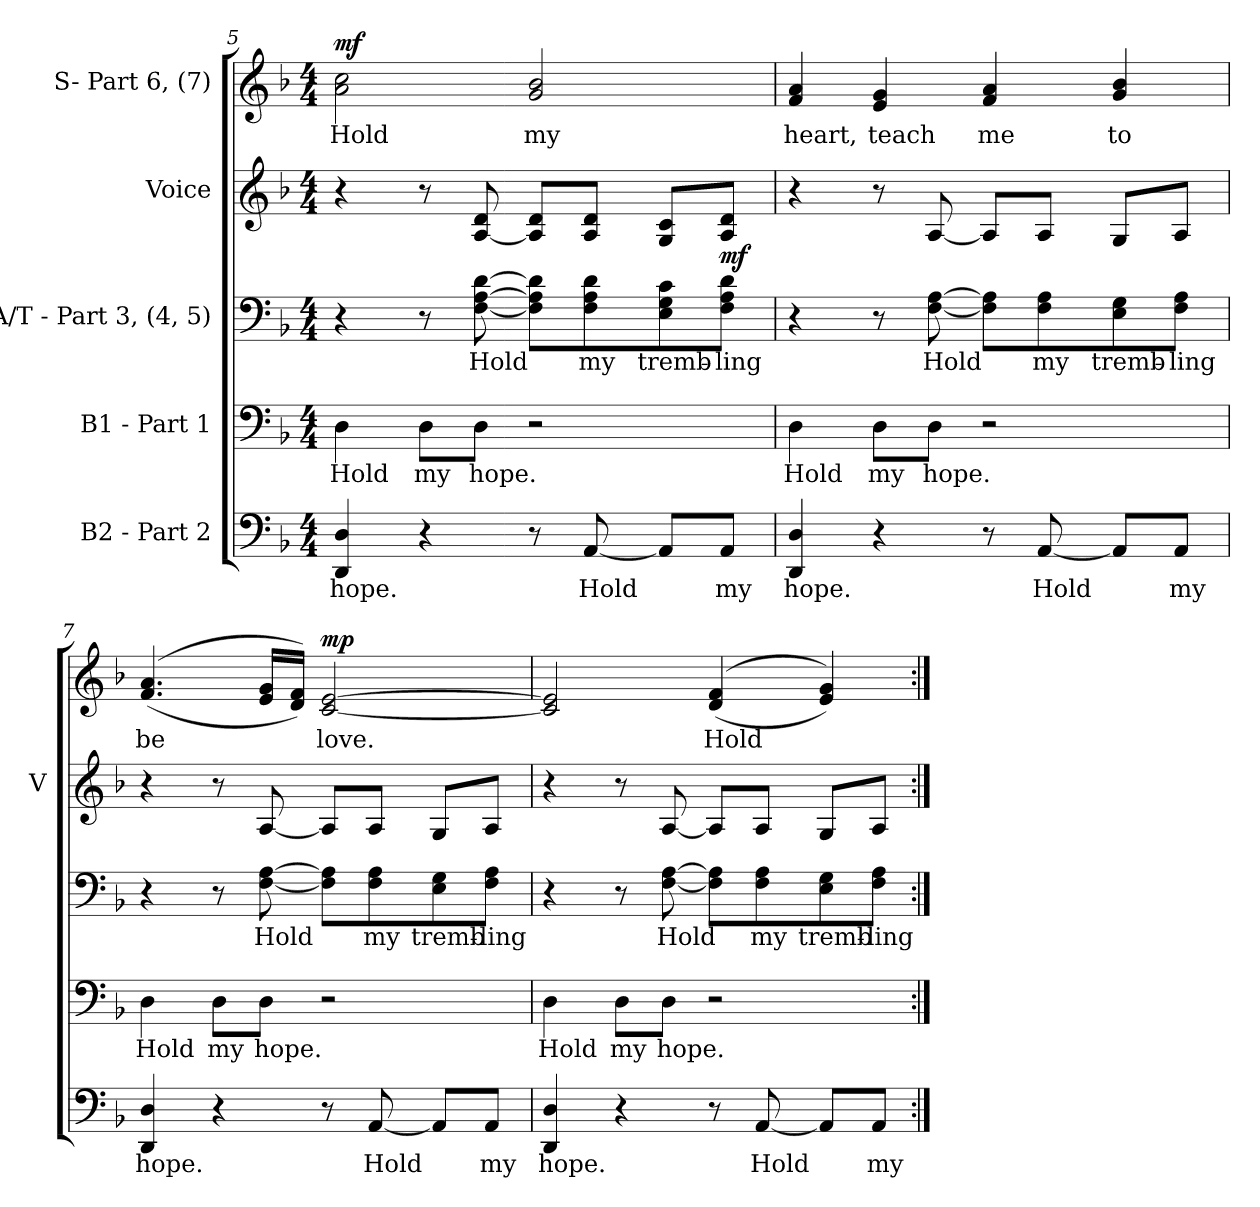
**kern	**text	**kern	**text	**kern	**text	**kern	**dynam	**kern	**text	**dynam
*part5	*part5	*part4	*part4	*part3	*part3	*part2	*part2	*part1	*part1	*part1
*staff5	*staff5	*staff4	*staff4	*staff3	*staff3	*staff2	*staff2	*staff1	*staff1	*staff1
*I"B2 - Part 2	*	*I"B1 - Part 1	*	*I"A/T - Part 3, (4, 5)	*	*I"Voice	*	*I"S- Part 6, (7)	*	*
*	*	*	*	*	*	*I'V	*	*	*	*
*clefF4	*	*clefF4	*	*clefF4	*	*clefG2	*	*clefG2	*	*
*k[b-]	*	*k[b-]	*	*k[b-]	*	*k[b-]	*	*k[b-]	*	*
*M4/4	*	*M4/4	*	*M4/4	*	*M4/4	*	*M4/4	*	*
=5	=5	=5	=5	=5	=5	=5	=5	=5	=5	=5
4DD/ 4D/	hope.	4D\	Hold	4r	.	4r	.	2a\ 2cc\	Hold	mf
4r	.	8DL	my	8r	.	8r	.	.	.	.
.	.	8DJ	hope.	[8F\ [8A\ [8d\	Hold	[8A/ 8d/	.	.	.	.
8r	.	2r	.	8F] 8A] 8d]L	.	8A]/ 8d/L	.	2g/ 2b-/	my	.
[8AA/	Hold	.	.	8F 8A 8d	my	8A/ 8d/J	.	.	.	.
8AAL]	.	.	.	8E 8G 8c	tremb-	8G/ 8c/L	.	.	.	.
!	!	!	!	!	!	!	!LO:DY:b	!	!	!
8AAJ	my	.	.	8F 8A 8dJ	-ling	8A/ 8d/J	mf	.	.	.
=6	=6	=6	=6	=6	=6	=6	=6	=6	=6	=6
4DD/ 4D/	hope.	4D\	Hold	4r	.	4r	.	4f 4a	heart,	.
4r	.	8DL	my	8r	.	8r	.	4e 4g	teach	.
.	.	8DJ	hope.	[8F\ [8A\	Hold	[8A/	.	.	.	.
8r	.	2r	.	8F] 8A]L	.	8A/L]	.	4f 4a	me	.
[8AA/	Hold	.	.	8F 8A	my	8A/J	.	.	.	.
8AAL]	.	.	.	8E 8G	tremb-	8G/L	.	4g 4b-	to	.
8AAJ	my	.	.	8F 8AJ	-ling	8A/J	.	.	.	.
!!LO:LB:g=z
=7	=7	=7	=7	=7	=7	=7	=7	=7	=7	=7
4DD/ 4D/	hope.	4D\	Hold	4r	.	4r	.	(>(4.f/ 4.a/	be	.
4r	.	8DL	my	8r	.	8r	.	.	.	.
.	.	8DJ	hope.	[8F\ [8A\	Hold	[8A/	.	16e 16gLL	.	.
.	.	.	.	.	.	.	.	16d 16fJJ))	.	.
!	!	!	!	!	!	!	!	!	!	!LO:DY:a
8r	.	2r	.	8F] 8A]L	.	8A/L]	.	[2c/ [2e/	love.	mp
[8AA/	Hold	.	.	8F 8A	my	8A/J	.	.	.	.
8AAL]	.	.	.	8E 8G	tremb-	8G/L	.	.	.	.
8AAJ	my	.	.	8F 8AJ	-ling	8A/J	.	.	.	.
=8	=8	=8	=8	=8	=8	=8	=8	=8	=8	=8
4DD/ 4D/	hope.	4D\	Hold	4r	.	4r	.	2c]/ 2e]/	.	.
4r	.	8DL	my	8r	.	8r	.	.	.	.
.	.	8DJ	hope.	[8F\ [8A\	Hold	[8A/	.	.	.	.
8r	.	2r	.	8F] 8A]L	.	8A/L]	.	(<(>4d/ 4f/	Hold	.
[8AA/	Hold	.	.	8F 8A	my	8A/J	.	.	.	.
8AAL]	.	.	.	8E 8G	tremb-	8G/L	.	4e/ 4g/))	.	.
8AAJ	my	.	.	8F 8AJ	-ling	8A/J	.	.	.	.
=:|!	=:|!	=:|!	=:|!	=:|!	=:|!	=:|!	=:|!	=:|!	=:|!	=:|!
*-	*-	*-	*-	*-	*-	*-	*-	*-	*-	*-
